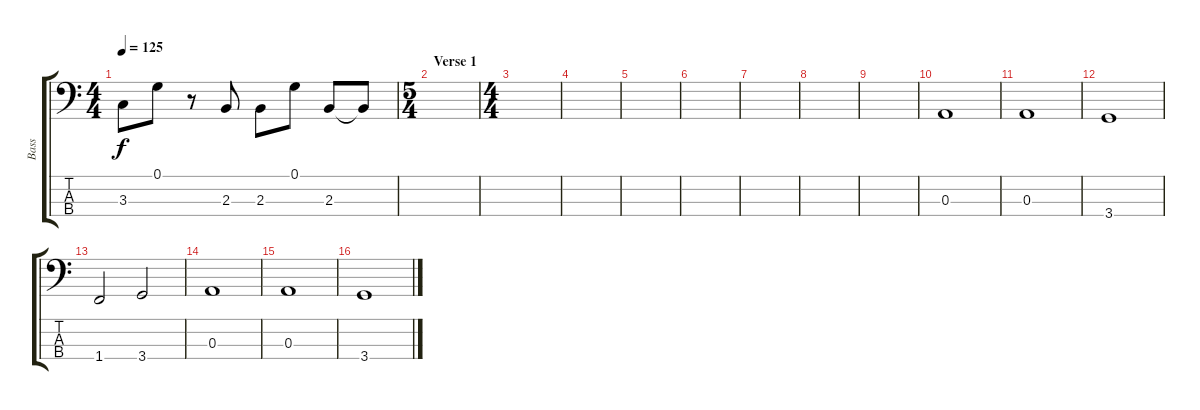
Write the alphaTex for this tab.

\track ("Bass" "Bass") {instrument electricbassfinger}
\staff {score tabs}
\tuning (G2 D2 A1 E1) {hide}
\ts (4 4)
\tempo 125
\clef f4
\ks c
3.3.8{dy f} 0.1.8 r.8 2.3.8 2.3.8 0.1.8 2.3.8 2.3{t}.8 |
\ts (5 4)
\section ("" "Verse 1")
|
\ts (4 4)
|
|
|
|
|
|
|
0.3.1{volume 16} |
0.3.1 |
3.4.1 |
1.4.2 3.4.2 |
0.3.1 |
0.3.1 |
3.4.1
